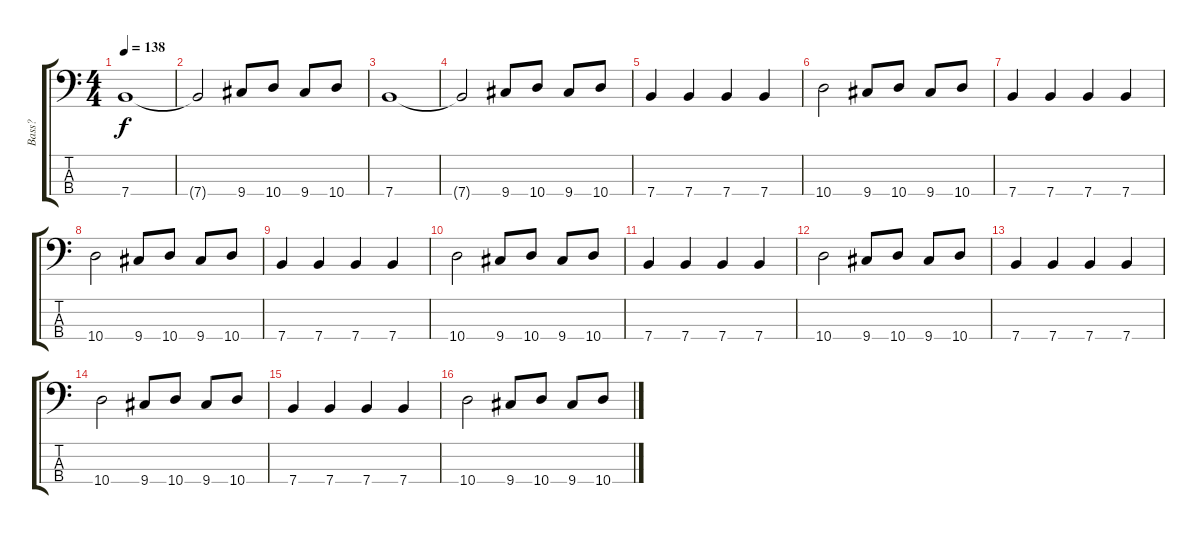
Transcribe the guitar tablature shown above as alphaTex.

\track ("Bass?" "Bass?") {instrument electricbassfinger}
\staff {score tabs}
\tuning (G2 D2 A1 E1) {hide}
\ts (4 4)
\tempo 138
\clef f4
\ks c
7.4.1{dy f instrument electricbassfinger} |
7.4{t}.2 9.4.8 10.4.8 9.4.8 10.4.8 |
7.4.1 |
7.4{t}.2 9.4.8 10.4.8 9.4.8 10.4.8 |
7.4.4 7.4.4 7.4.4 7.4.4 |
10.4.2 9.4.8 10.4.8 9.4.8 10.4.8 |
7.4.4 7.4.4 7.4.4 7.4.4 |
10.4.2 9.4.8 10.4.8 9.4.8 10.4.8 |
7.4.4 7.4.4 7.4.4 7.4.4 |
10.4.2 9.4.8 10.4.8 9.4.8 10.4.8 |
7.4.4 7.4.4 7.4.4 7.4.4 |
10.4.2 9.4.8 10.4.8 9.4.8 10.4.8 |
7.4.4 7.4.4 7.4.4 7.4.4 |
10.4.2 9.4.8 10.4.8 9.4.8 10.4.8 |
7.4.4 7.4.4 7.4.4 7.4.4 |
10.4.2 9.4.8 10.4.8 9.4.8 10.4.8
